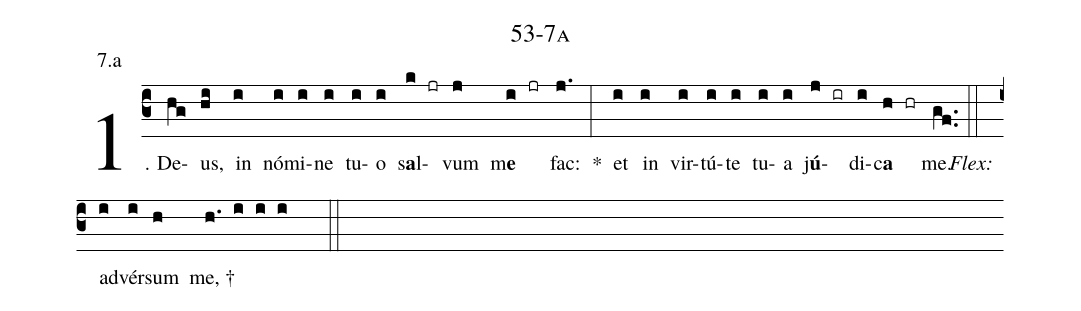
name: 53-7a;
annotation: 7.a;
%%
(c3)1. De(hg)us,(hi) in(i) nó(i)mi(i)ne(i) tu(i)o(i) s<b>a</b>l(k jr)vum(j) m<b>e</b>(i jr) fac:(j.) *(:) et(i) in(i) vir(i)tú(i)te(i) tu(i)a(i) j<b>ú</b>(j ir)di(i)c<b>a</b>(h hr) me.(gf..) (::)
<i>Flex:</i>()  ad(i)vér(i)sum(h) me, †(h. i i i  ::)
